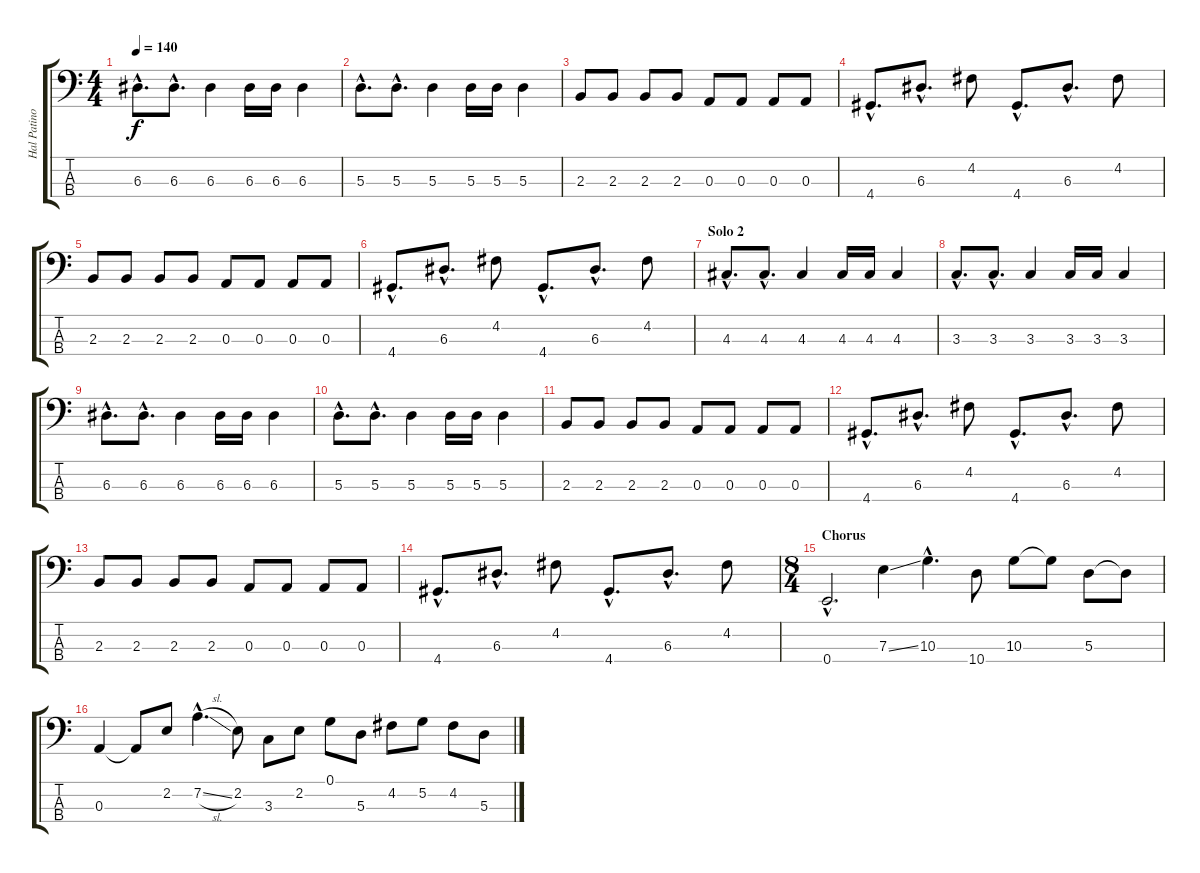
\track ("Hal Patino" "Hal Patino") {instrument electricbasspick}
\staff {score tabs}
\tuning (G2 D2 A1 E1) {hide}
\ts (4 4)
\tempo 140
\clef f4
\ks c
6.3{hac}.8{d dy f} 6.3{hac}.8{d} 6.3.4 6.3.16 6.3.16 6.3.4 |
5.3{hac}.8{d} 5.3{hac}.8{d} 5.3.4 5.3.16 5.3.16 5.3.4 |
2.3.8 2.3.8 2.3.8 2.3.8 0.3.8 0.3.8 0.3.8 0.3.8 |
4.4{hac}.8{d} 6.3{hac}.8{d} 4.2.8 4.4{hac}.8{d} 6.3{hac}.8{d} 4.2.8 |
2.3.8 2.3.8 2.3.8 2.3.8 0.3.8 0.3.8 0.3.8 0.3.8 |
4.4{hac}.8{d} 6.3{hac}.8{d} 4.2.8 4.4{hac}.8{d} 6.3{hac}.8{d} 4.2.8 |
\section ("" "Solo 2")
4.3{hac}.8{d} 4.3{hac}.8{d} 4.3.4 4.3.16 4.3.16 4.3.4 |
3.3{hac}.8{d} 3.3{hac}.8{d} 3.3.4 3.3.16 3.3.16 3.3.4 |
6.3{hac}.8{d} 6.3{hac}.8{d} 6.3.4 6.3.16 6.3.16 6.3.4 |
5.3{hac}.8{d} 5.3{hac}.8{d} 5.3.4 5.3.16 5.3.16 5.3.4 |
2.3.8 2.3.8 2.3.8 2.3.8 0.3.8 0.3.8 0.3.8 0.3.8 |
4.4{hac}.8{d} 6.3{hac}.8{d} 4.2.8 4.4{hac}.8{d} 6.3{hac}.8{d} 4.2.8 |
2.3.8 2.3.8 2.3.8 2.3.8 0.3.8 0.3.8 0.3.8 0.3.8 |
4.4{hac}.8{d} 6.3{hac}.8{d} 4.2.8 4.4{hac}.8{d} 6.3{hac}.8{d} 4.2.8 |
\ts (8 4)
\section ("" "Chorus")
0.4{hac}.2{d} 7.3{ss}.4 10.3{hac}.4{d} 10.4.8 10.3.8 10.3{t}.8 5.3.8 5.3{t}.8 |
0.3.4 0.3{t}.8 2.2.8 7.2{sl hac}.4{d} 2.2.8 3.3.8 2.2.8 0.1.8 5.3.8 4.2.8 5.2.8 4.2.8 5.3.8
